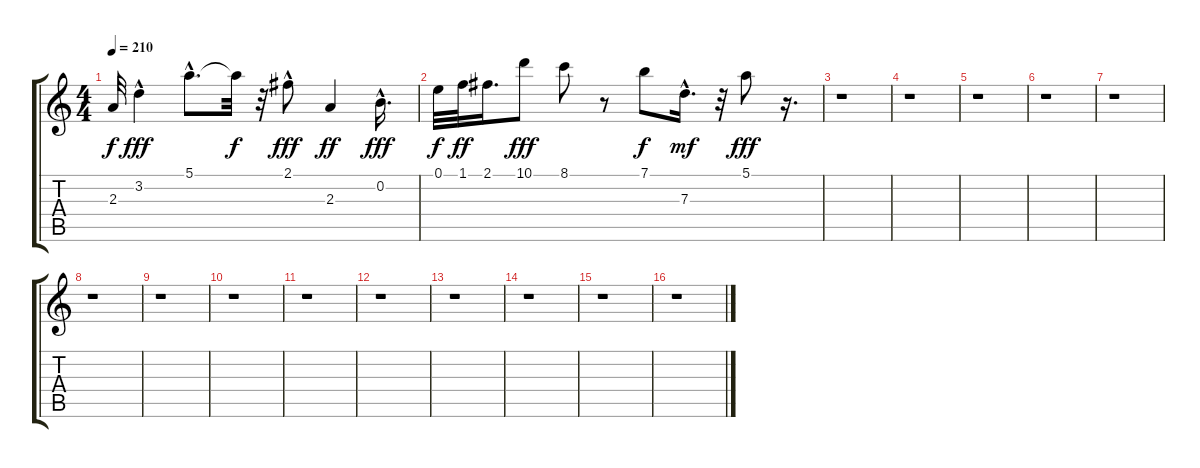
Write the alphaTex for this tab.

\track "" {instrument acousticguitarnylon}
\staff {score tabs}
\tuning (E4 B3 G3 D3 A2 E2) {hide}
\ts (4 4)
\tempo 210
\clef g2
\ks c
2.3{t}.32{dy f} 3.2{hac}.4{dy fff} 5.1{hac}.8{d} 5.1{t}.32{dy f} r.32 2.1{hac}.8{dy fff} 2.3.4{dy ff} 0.2{hac}.16{d dy fff} |
0.1.32{dy f} 1.1.32{dy ff} 2.1.16{d} 10.1.8{dy fff} 8.1.8 r.8 7.1.8{dy f} 7.3{hac}.16{d dy mf} r.32 5.1.8{dy fff} r.16{d} |
r.1 |
r.1 |
r.1 |
r.1 |
r.1 |
r.1 |
r.1 |
r.1 |
r.1 |
r.1 |
r.1 |
r.1 |
r.1 |
r.1
